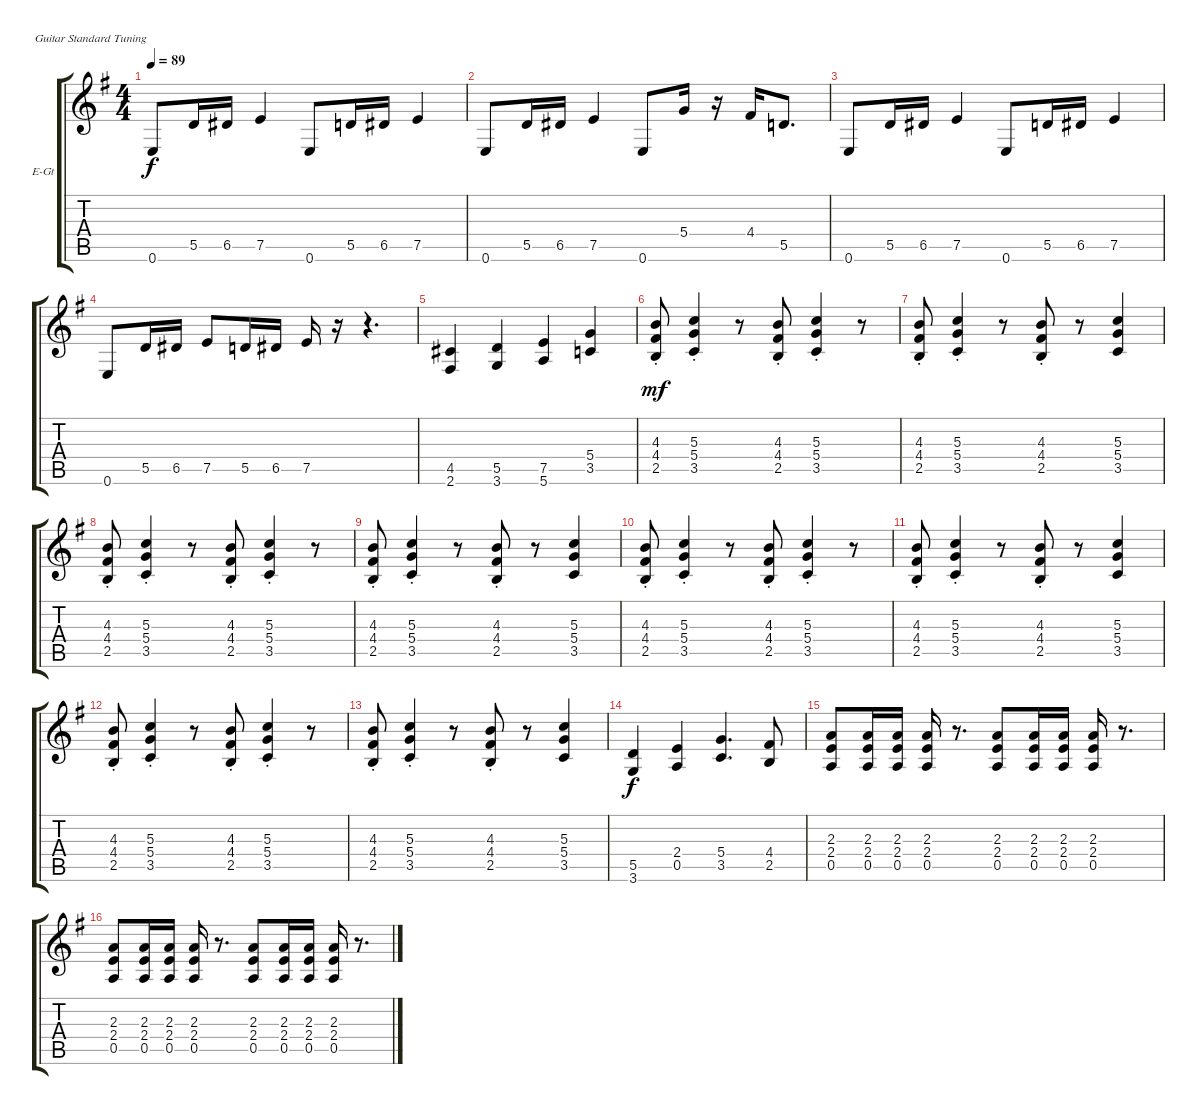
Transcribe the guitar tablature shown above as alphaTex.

\bracketExtendMode groupsimilarinstruments
\firstSystemTrackNameOrientation horizontal
\otherSystemsTrackNameOrientation horizontal
\track ("Guitar 2" "E-Gt") {instrument overdrivenguitar}
\staff {score tabs}
\tuning (E4 B3 G3 D3 A2 E2)
\ts (4 4)
\tempo 89
\clef g2
\scale
0.313351
\ks eminor
0.6.8{dy f} 5.5.16 6.5.16 7.5.4 0.6.8 5.5.16 6.5.16 7.5.4 |
\scale
0.373297 0.6.8 5.5.16 6.5.16 7.5.4 0.6.8 5.4.16 r.16 4.4.16 5.5.8{d} |
\scale
0.313351 0.6.8 5.5.16 6.5.16 7.5.4 0.6.8 5.5.16 6.5.16 7.5.4 |
\scale
0.427562 0.6.8 5.5.16 6.5.16 7.5.8 5.5.16 6.5.16 7.5.16 r.16 r.4{d} |
\scale
0.227915 (2.6 4.5).4 (5.5 3.6).4 (7.5 5.6).4 (5.4 3.5).4 |
\scale
0.344523 (2.5 4.3 4.4{st}).8{dy mf} (3.5{st} 5.3{st} 5.4{st}).4 r.8 (2.5 4.3 4.4{st}).8 (3.5{st} 5.3{st} 5.4{st}).4 r.8 |
\scale
0.326203 (2.5 4.3 4.4{st}).8 (3.5{st} 5.3{st} 5.4{st}).4 r.8 (2.5{st} 4.3{st} 4.4{st}).8 r.8 (3.5 5.3 5.4).4 |
\scale
0.347594 (2.5 4.3 4.4{st}).8 (3.5{st} 5.3{st} 5.4{st}).4 r.8 (2.5 4.3 4.4{st}).8 (3.5{st} 5.3{st} 5.4{st}).4 r.8 |
\scale
0.326203 (2.5 4.3 4.4{st}).8 (3.5{st} 5.3{st} 5.4{st}).4 r.8 (2.5{st} 4.3{st} 4.4{st}).8 r.8 (3.5 5.3 5.4).4 |
\scale
0.340314 (2.5 4.3 4.4{st}).8 (3.5{st} 5.3{st} 5.4{st}).4 r.8 (2.5 4.3 4.4{st}).8 (3.5{st} 5.3{st} 5.4{st}).4 r.8 |
\scale
0.319372 (2.5 4.3 4.4{st}).8 (3.5{st} 5.3{st} 5.4{st}).4 r.8 (2.5{st} 4.3{st} 4.4).8 r.8 (3.5 5.3 5.4).4 |
\scale
0.340314 (2.5 4.3 4.4{st}).8 (3.5{st} 5.3{st} 5.4{st}).4 r.8 (2.5 4.3 4.4{st}).8 (3.5{st} 5.3{st} 5.4{st}).4 r.8 |
\scale
0.393443 (2.5 4.3 4.4{st}).8 (3.5{st} 5.3{st} 5.4{st}).4 r.8 (2.5{st} 4.3{st} 4.4{st}).8 r.8 (3.5 5.3 5.4).4 |
\scale
0.216758 (5.5 3.6).4{dy f} (2.4 0.5).4 (5.4 3.5).4{d} (4.4 2.5).8 |
\scale
0.3898 (2.3 2.4 0.5).8 (2.3 2.4 0.5).16 (2.3 2.4 0.5).16 (2.3 2.4 0.5).16 r.8{d} (2.3 2.4 0.5).8 (2.3 2.4 0.5).16 (2.3 2.4 0.5).16 (2.3 2.4 0.5).16 r.8{d} |
\scale
0.333333 (2.3 2.4 0.5).8 (2.3 2.4 0.5).16 (2.3 2.4 0.5).16 (2.3 2.4 0.5).16 r.8{d} (2.3 2.4 0.5).8 (2.3 2.4 0.5).16 (2.3 2.4 0.5).16 (2.3 2.4 0.5).16 r.8{d}
